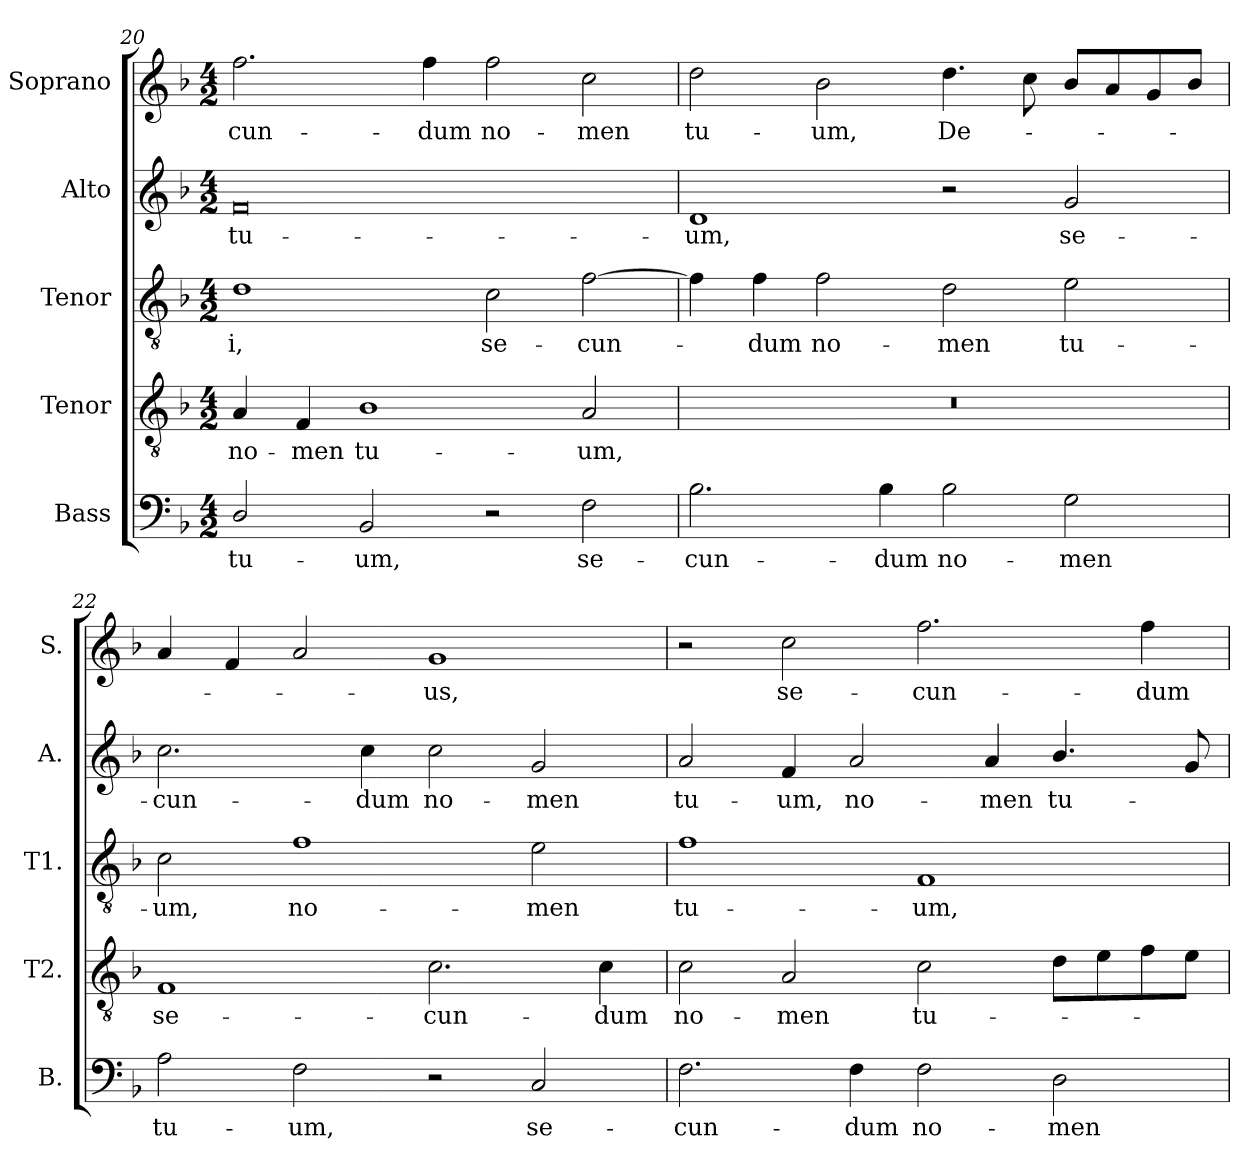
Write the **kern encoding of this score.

**kern	**text	**kern	**text	**kern	**text	**kern	**text	**kern	**text
*part5	*part5	*part4	*part4	*part3	*part3	*part2	*part2	*part1	*part1
*staff5	*staff5	*staff4	*staff4	*staff3	*staff3	*staff2	*staff2	*staff1	*staff1
*I"Bass	*	*I"Tenor	*	*I"Tenor	*	*I"Alto	*	*I"Soprano	*
*I'B.	*	*I'T2.	*	*I'T1.	*	*I'A.	*	*I'S.	*
*clefF4	*	*clefGv2	*	*clefGv2	*	*clefG2	*	*clefG2	*
*	*	*ITrd7c12	*	*ITrd7c12	*	*	*	*	*
*k[b-]	*	*k[b-]	*	*k[b-]	*	*k[b-]	*	*k[b-]	*
*F:	*	*F:	*	*F:	*	*F:	*	*F:	*
*M4/2	*	*M4/2	*	*M4/2	*	*M4/2	*	*M4/2	*
=20	=20	=20	=20	=20	=20	=20	=20	=20	=20
!	!LO:LY:b:color=#000000	!	!	!	!	!	!	!	!
!	!	!	!LO:LY:b:color=#000000	!	!	!	!	!	!
!	!	!	!	!	!LO:LY:b:color=#000000	!	!	!	!
!	!	!	!	!	!	!	!LO:LY:b:color=#000000	!	!
!	!	!	!	!	!	!	!	!	!LO:LY:b:color=#000000
2Di/	tu-	4AAi/	no-	1Di	-i,	0fi	tu-	2.ffi\	-cun-
!	!	!	!LO:LY:b:color=#000000	!	!	!	!	!	!
.	.	4FFi/	-men	.	.	.	.	.	.
!	!LO:LY:b:color=#000000	!	!	!	!	!	!	!	!
!	!	!	!LO:LY:b:color=#000000	!	!	!	!	!	!
2BB-i/	-um,	1BB-i	tu-	.	.	.	.	.	.
!	!	!	!	!	!	!	!	!	!LO:LY:b:color=#000000
.	.	.	.	.	.	.	.	4ffi\	-dum
!	!	!	!	!	!LO:LY:b:color=#000000	!	!	!	!
!	!	!	!	!	!	!	!	!	!LO:LY:b:color=#000000
2r	.	.	.	2Ci\	se-	.	.	2ffi\	no-
!	!LO:LY:b:color=#000000	!	!	!	!	!	!	!	!
!	!	!	!LO:LY:b:color=#000000	!	!	!	!	!	!
!	!	!	!	!	!LO:LY:b:color=#000000	!	!	!	!
!	!	!	!	!	!	!	!	!	!LO:LY:b:color=#000000
2Fi\	se-	2AAi/	-um,	[2Fi\	-cun-	.	.	2cci\	-men
!!LO:LB:g=z
=21	=21	=21	=21	=21	=21	=21	=21	=21	=21
!	!LO:LY:b:color=#000000	!LO:N:vis=1	!	!	!	!	!	!	!
!	!	!	!	!	!	!	!LO:LY:b:color=#000000	!	!
!	!	!	!	!	!	!	!	!	!LO:LY:b:color=#000000
2.B-i\	-cun-	0r	.	4Fi\]	.	1di	-um,	2ddi\	tu-
!	!	!	!	!	!LO:LY:b:color=#000000	!	!	!	!
.	.	.	.	4Fi\	-dum	.	.	.	.
!	!	!	!	!	!LO:LY:b:color=#000000	!	!	!	!
!	!	!	!	!	!	!	!	!	!LO:LY:b:color=#000000
.	.	.	.	2Fi\	no-	.	.	2b-i\	-um,
!	!LO:LY:b:color=#000000	!	!	!	!	!	!	!	!
4B-i\	-dum	.	.	.	.	.	.	.	.
!	!LO:LY:b:color=#000000	!	!	!	!	!	!	!	!
!	!	!	!	!	!LO:LY:b:color=#000000	!	!	!	!
!	!	!	!	!	!	!	!	!	!LO:LY:b:color=#000000
2B-i\	no-	.	.	2Di\	-men	2r	.	4.ddi\	De-
.	.	.	.	.	.	.	.	8cci\	.
!	!LO:LY:b:color=#000000	!	!	!	!	!	!	!	!
!	!	!	!	!	!LO:LY:b:color=#000000	!	!	!	!
!	!	!	!	!	!	!	!LO:LY:b:color=#000000	!	!
2Gi\	-men	.	.	2Ei\	tu-	2gi/	se-	8b-i/L	.
.	.	.	.	.	.	.	.	8ai/	.
.	.	.	.	.	.	.	.	8gi/	.
.	.	.	.	.	.	.	.	8b-i/J	.
=22	=22	=22	=22	=22	=22	=22	=22	=22	=22
!	!LO:LY:b:color=#000000	!	!	!	!	!	!	!	!
!	!	!	!LO:LY:b:color=#000000	!	!	!	!	!	!
!	!	!	!	!	!LO:LY:b:color=#000000	!	!	!	!
!	!	!	!	!	!	!	!LO:LY:b:color=#000000	!	!
2Ai\	tu-	1FFi	se-	2Ci\	-um,	2.cci\	-cun-	4ai/	.
.	.	.	.	.	.	.	.	4fi/	.
!	!LO:LY:b:color=#000000	!	!	!	!	!	!	!	!
!	!	!	!	!	!LO:LY:b:color=#000000	!	!	!	!
2Fi\	-um,	.	.	1Fi	no-	.	.	2ai/	.
!	!	!	!	!	!	!	!LO:LY:b:color=#000000	!	!
.	.	.	.	.	.	4cci\	-dum	.	.
!	!	!	!LO:LY:b:color=#000000	!	!	!	!	!	!
!	!	!	!	!	!	!	!LO:LY:b:color=#000000	!	!
!	!	!	!	!	!	!	!	!	!LO:LY:b:color=#000000
2r	.	2.Ci\	-cun-	.	.	2cci\	no-	1gi	-us,
!	!LO:LY:b:color=#000000	!	!	!	!	!	!	!	!
!	!	!	!	!	!LO:LY:b:color=#000000	!	!	!	!
!	!	!	!	!	!	!	!LO:LY:b:color=#000000	!	!
2Ci/	se-	.	.	2Ei\	-men	2gi/	-men	.	.
!	!	!	!LO:LY:b:color=#000000	!	!	!	!	!	!
.	.	4Ci\	-dum	.	.	.	.	.	.
=23	=23	=23	=23	=23	=23	=23	=23	=23	=23
!	!LO:LY:b:color=#000000	!	!	!	!	!	!	!	!
!	!	!	!LO:LY:b:color=#000000	!	!	!	!	!	!
!	!	!	!	!	!LO:LY:b:color=#000000	!	!	!	!
!	!	!	!	!	!	!	!LO:LY:b:color=#000000	!	!
2.Fi\	-cun-	2Ci\	no-	1Fi	tu-	2ai/	tu-	2r	.
!	!	!	!LO:LY:b:color=#000000	!	!	!	!	!	!
!	!	!	!	!	!	!	!LO:LY:b:color=#000000	!	!
!	!	!	!	!	!	!	!	!	!LO:LY:b:color=#000000
.	.	2AAi/	-men	.	.	4fi/	-um,	2cci\	se-
!	!LO:LY:b:color=#000000	!	!	!	!	!	!	!	!
!	!	!	!	!	!	!	!LO:LY:b:color=#000000	!	!
4Fi\	-dum	.	.	.	.	2ai/	no-	.	.
!	!LO:LY:b:color=#000000	!	!	!	!	!	!	!	!
!	!	!	!LO:LY:b:color=#000000	!	!	!	!	!	!
!	!	!	!	!	!LO:LY:b:color=#000000	!	!	!	!
!	!	!	!	!	!	!	!	!	!LO:LY:b:color=#000000
2Fi\	no-	2Ci\	tu-	1FFi	-um,	.	.	2.ffi\	-cun-
!	!	!	!	!	!	!	!LO:LY:b:color=#000000	!	!
.	.	.	.	.	.	4ai/	-men	.	.
!	!LO:LY:b:color=#000000	!	!	!	!	!	!	!	!
!	!	!	!	!	!	!	!LO:LY:b:color=#000000	!	!
2Di\	-men	8Di\L	.	.	.	4.b-i/	tu-	.	.
.	.	8Ei\	.	.	.	.	.	.	.
!	!	!	!	!	!	!	!	!	!LO:LY:b:color=#000000
.	.	8Fi\	.	.	.	.	.	4ffi\	-dum
.	.	8Ei\J	.	.	.	8gi/	.	.	.
=	=	=	=	=	=	=	=	=	=
*-	*-	*-	*-	*-	*-	*-	*-	*-	*-
